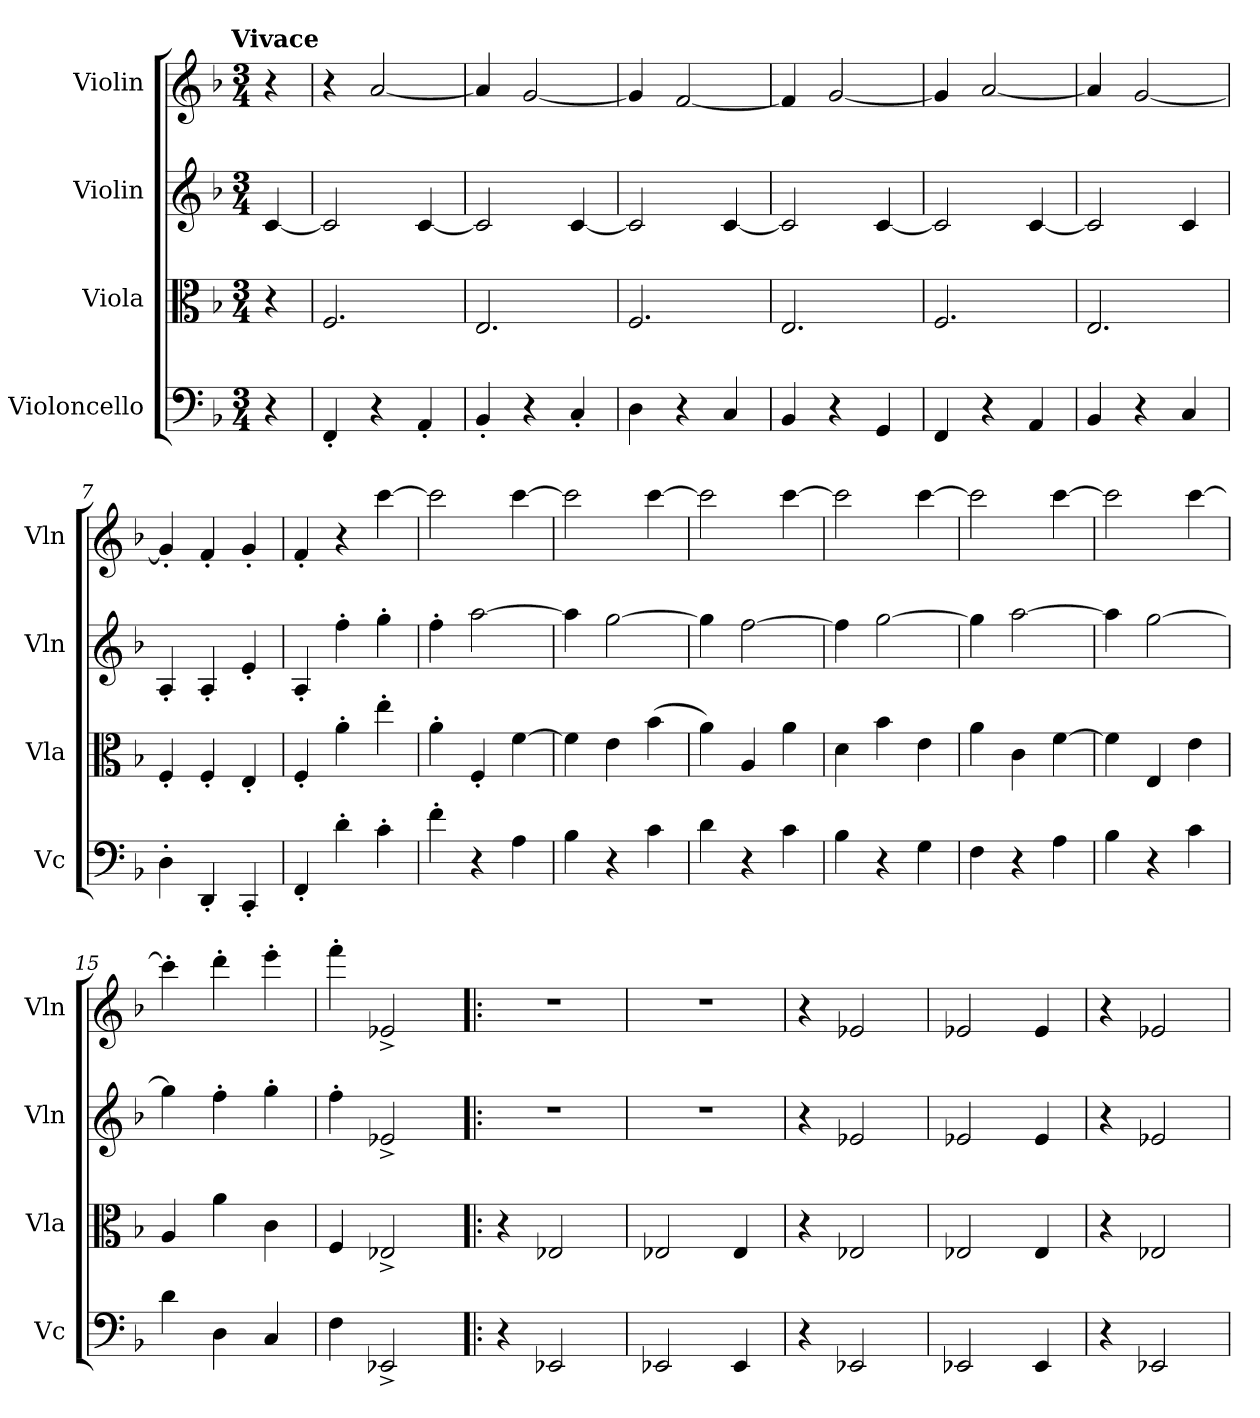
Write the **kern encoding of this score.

**kern	**kern	**kern	**kern
*part4	*part3	*part2	*part1
*staff4	*staff3	*staff2	*staff1
*I"Violoncello	*I"Viola	*I"Violin	*I"Violin
*I'Vc	*I'Vla	*I'Vln	*I'Vln
*clefF4	*clefC3	*clefG2	*clefG2
*k[b-]	*k[b-]	*k[b-]	*k[b-]
!!LO:TX:omd:t=Vivace
*M3/4	*M3/4	*M3/4	*M3/4
*MM320	*MM320	*MM320	*MM320
=	=	=	=
4r	4r	[4c/	4r
=1	=1	=1	=1
4FF'/	2.F/	2c/]	4r
4r	.	.	[2a/
4AA'/	.	[4c/	.
=2	=2	=2	=2
4BB-'/	2.E/	2c/]	4a/]
4r	.	.	[2g/
4C'/	.	[4c/	.
=3	=3	=3	=3
4D\	2.F/	2c/]	4g/]
4r	.	.	[2f/
4C/	.	[4c/	.
=4	=4	=4	=4
4BB-/	2.E/	2c/]	4f/]
4r	.	.	[2g/
4GG/	.	[4c/	.
=5	=5	=5	=5
4FF/	2.F/	2c/]	4g/]
4r	.	.	[2a/
4AA/	.	[4c/	.
=6	=6	=6	=6
4BB-/	2.E/	2c/]	4a/]
4r	.	.	[2g/
4C/	.	4c/	.
=7	=7	=7	=7
4D'\	4F'/	4A'/	4g'/]
4DD'/	4F'/	4A'/	4f'/
4CC'/	4E'/	4e'/	4g'/
=8	=8	=8	=8
4FF'/	4F'/	4A'/	4f'/
4d'\	4a'\	4ff'\	4r
4c'\	4ee'\	4gg'\	[4ccc\
=9	=9	=9	=9
4f'\	4a'\	4ff'\	2ccc\]
4r	4F'/	[2aa\	.
4A\	[4f\	.	[4ccc\
=10	=10	=10	=10
4B-\	4f\]	4aa\]	2ccc\]
4r	4e\	[2gg\	.
4c\	(4b-\	.	[4ccc\
=11	=11	=11	=11
4d\	4a\)	4gg\]	2ccc\]
4r	4A/	[2ff\	.
4c\	4a\	.	[4ccc\
=12	=12	=12	=12
4B-\	4d\	4ff\]	2ccc\]
4r	4b-\	[2gg\	.
4G\	4e\	.	[4ccc\
=13	=13	=13	=13
4F\	4a\	4gg\]	2ccc\]
4r	4c\	[2aa\	.
4A\	[4f\	.	[4ccc\
=14	=14	=14	=14
4B-\	4f\]	4aa\]	2ccc\]
4r	4E/	[2gg\	.
4c\	4e\	.	[4ccc\
=15	=15	=15	=15
4d\	4A/	4gg\]	4ccc'\]
4D\	4a\	4ff'\	4ddd'\
4C/	4c\	4gg'\	4eee'\
=16	=16	=16	=16
4F\	4F/	4ff'\	4fff'\
2EE-X^/	2E-X^/	2e-X^/	2e-X^/
=17!|:	=17!|:	=17!|:	=17!|:
4r	4r	2.r	2.r
2EE-X/	2E-X/	.	.
=18	=18	=18	=18
2EE-X/	2E-X/	2.r	2.r
4EE-/	4E-/	.	.
=19	=19	=19	=19
4r	4r	4r	4r
2EE-X/	2E-X/	2e-X/	2e-X/
=20	=20	=20	=20
2EE-X/	2E-X/	2e-X/	2e-X/
4EE-/	4E-/	4e-/	4e-/
=21	=21	=21	=21
4r	4r	4r	4r
2EE-X/	2E-X/	2e-X/	2e-X/
=	=	=	=
*-	*-	*-	*-
